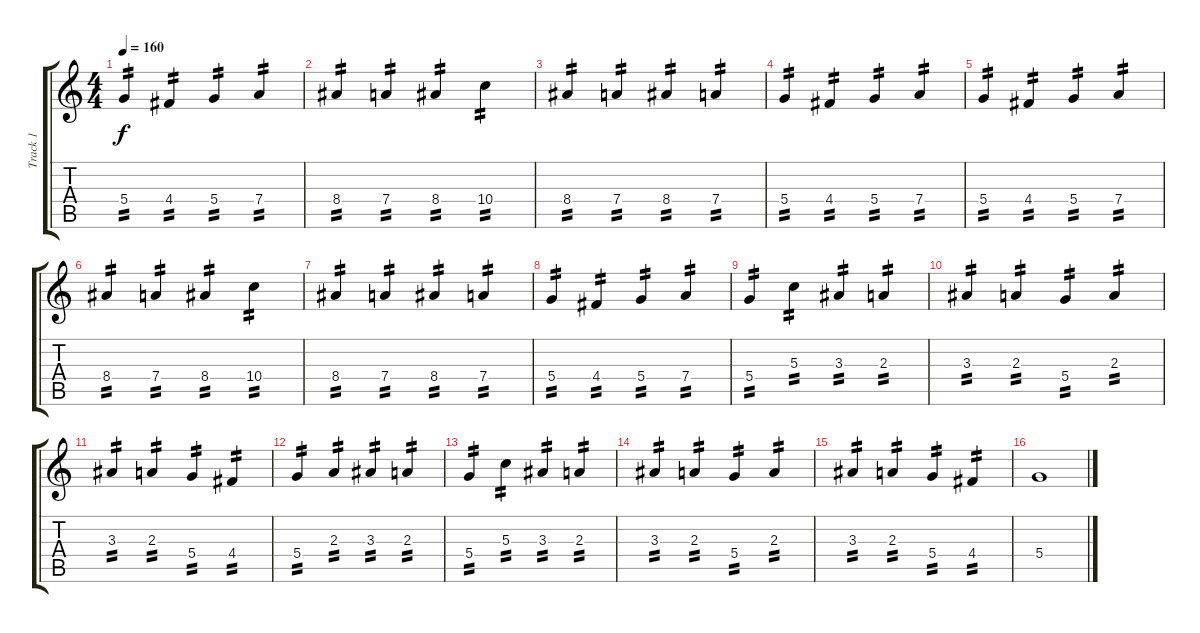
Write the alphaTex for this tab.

\track ("Track 1" "Track 1") {instrument distortionguitar}
\staff {score tabs}
\tuning (E4 B3 G3 D3 A2 E2) {hide}
\ts (4 4)
\tempo 160
\clef g2
\ks c
5.4.4{tp 2 dy f} 4.4.4{tp 2} 5.4.4{tp 2} 7.4.4{tp 2} |
8.4.4{tp 2} 7.4.4{tp 2} 8.4.4{tp 2} 10.4.4{tp 2} |
8.4.4{tp 2} 7.4.4{tp 2} 8.4.4{tp 2} 7.4.4{tp 2} |
5.4.4{tp 2} 4.4.4{tp 2} 5.4.4{tp 2} 7.4.4{tp 2} |
5.4.4{tp 2} 4.4.4{tp 2} 5.4.4{tp 2} 7.4.4{tp 2} |
8.4.4{tp 2} 7.4.4{tp 2} 8.4.4{tp 2} 10.4.4{tp 2} |
8.4.4{tp 2} 7.4.4{tp 2} 8.4.4{tp 2} 7.4.4{tp 2} |
5.4.4{tp 2} 4.4.4{tp 2} 5.4.4{tp 2} 7.4.4{tp 2} |
5.4.4{tp 2} 5.3.4{tp 2} 3.3.4{tp 2} 2.3.4{tp 2} |
3.3.4{tp 2} 2.3.4{tp 2} 5.4.4{tp 2} 2.3.4{tp 2} |
3.3.4{tp 2} 2.3.4{tp 2} 5.4.4{tp 2} 4.4.4{tp 2} |
5.4.4{tp 2} 2.3.4{tp 2} 3.3.4{tp 2} 2.3.4{tp 2} |
5.4.4{tp 2} 5.3.4{tp 2} 3.3.4{tp 2} 2.3.4{tp 2} |
3.3.4{tp 2} 2.3.4{tp 2} 5.4.4{tp 2} 2.3.4{tp 2} |
3.3.4{tp 2} 2.3.4{tp 2} 5.4.4{tp 2} 4.4.4{tp 2} |
5.4.1{volume 0}
